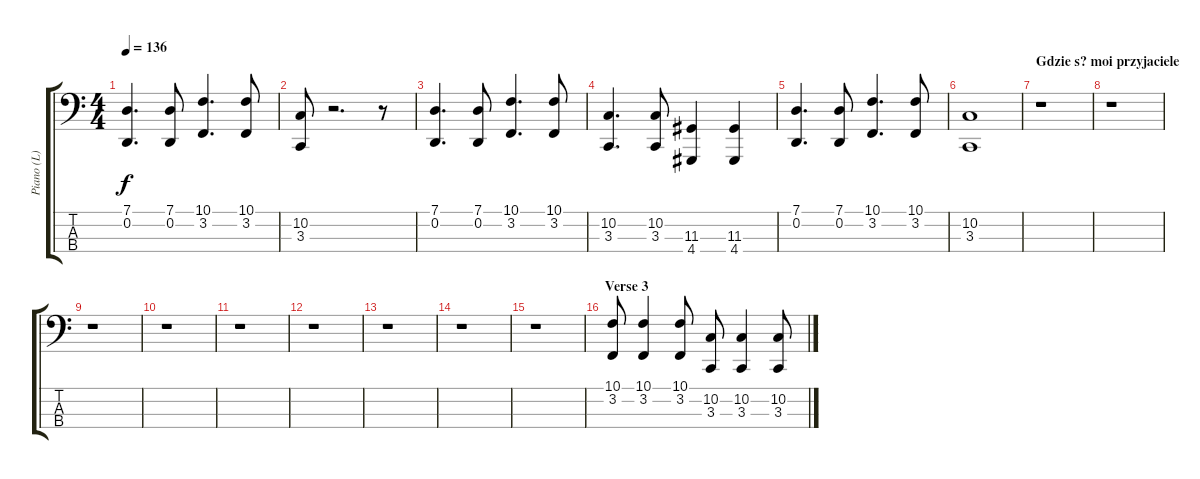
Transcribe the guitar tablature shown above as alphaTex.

\track ("Piano (L)" "Piano (L)") {instrument brightacousticpiano}
\staff {score tabs}
\tuning (G2 D2 A1 E1) {hide}
\ts (4 4)
\tempo 136
\clef f4
\ks c
(7.1 0.2).4{d dy f} (7.1 0.2).8 (10.1 3.2).4{d} (10.1 3.2).8 |
(10.2 3.3).8 r.2{d} r.8 |
(7.1 0.2).4{d} (7.1 0.2).8 (10.1 3.2).4{d} (10.1 3.2).8 |
(10.2 3.3).4{d} (10.2 3.3).8 (11.3 4.4).4 (11.3 4.4).4 |
(7.1 0.2).4{d} (7.1 0.2).8 (10.1 3.2).4{d} (10.1 3.2).8 |
(10.2 3.3).1 |
\section ("" "Gdzie s? moi przyjaciele")
r.1 |
r.1 |
r.1 |
r.1 |
r.1 |
r.1 |
r.1 |
r.1 |
r.1 |
\section ("" "Verse 3")
(10.1 3.2).8 (10.1 3.2).4 (10.1 3.2).8 (10.2 3.3).8 (10.2 3.3).4 (10.2 3.3).8
